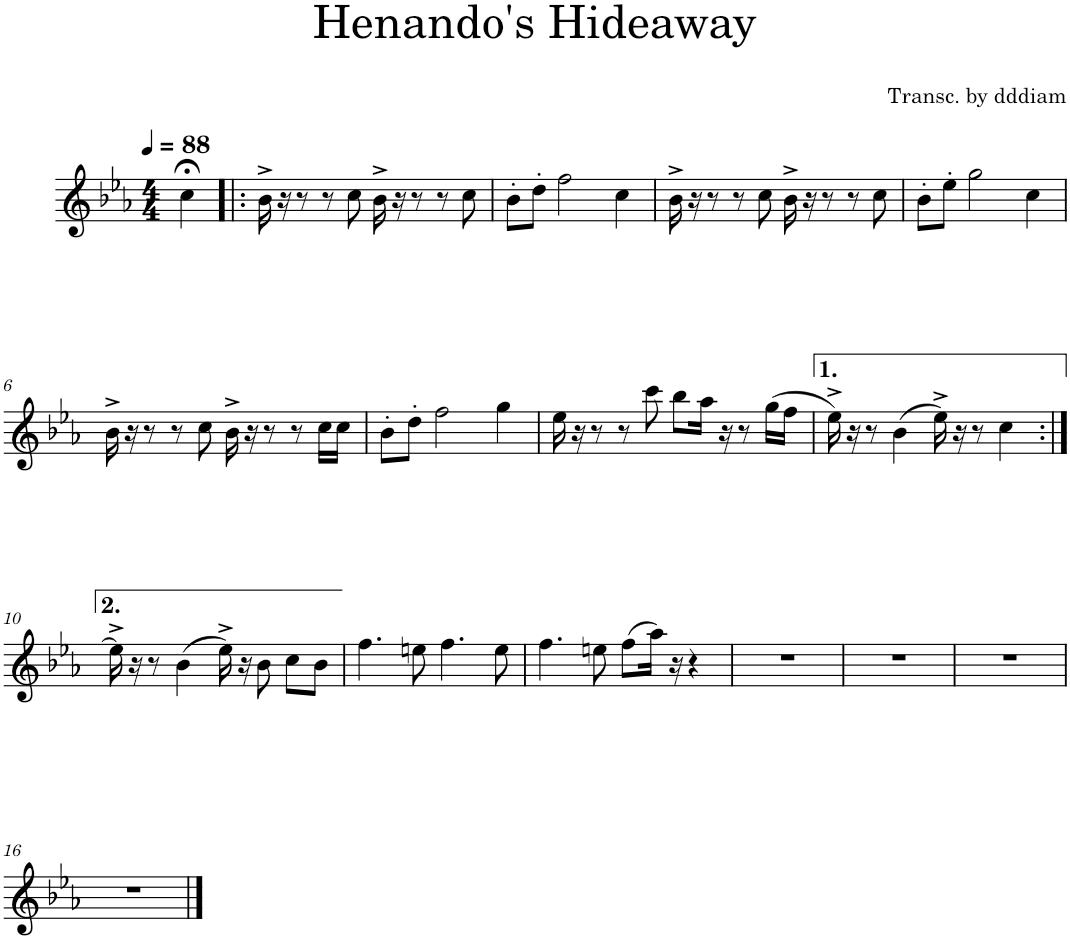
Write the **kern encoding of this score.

**kern
*part1
*staff1
*I"Flute
*I'Fl.
*clefG2
*k[b-e-a-]
*M4/4
*MM88
=1
4cc;<\
=2!|:
16b-^\
16r
8r
8r
8cc\
16b-^\
16r
8r
8r
8cc\
=3
8b-'\L
8dd'\J
2ff\
4cc\
=4
16b-^\
16r
8r
8r
8cc\
16b-^\
16r
8r
8r
8cc\
=5
8b-'\L
8ee-'\J
2gg\
4cc\
!!LO:LB:g=z
=6
16b-^\
16r
8r
8r
8cc\
16b-^\
16r
8r
8r
16cc\LL
16cc\JJ
=7
8b-'\L
8dd'\J
2ff\
4gg\
=8
16ee-\
16r
8r
8r
8ccc\
8bb-\L
16aa-\Jk
16r
8r
(16gg\LL
16ff\JJ
=9
16ee-^\)
16r
8r
(4b-\
16ee-^\)
16r
8r
4cc\
!!LO:LB:g=z
=10:|!
[qee-
16ee-^\]
16r
8r
(4b-\
16ee-^\)
16r
8b-\
8cc\L
8b-\J
=11
4.ff\
8een\
4.ff\
8ee\
=12
4.ff\
8een\
(8ff\L
16aa-\Jk)
16r
4r
=13
1r
=14
1r
=15
1r
!!LO:LB:g=z
=16
1r
==
*-
